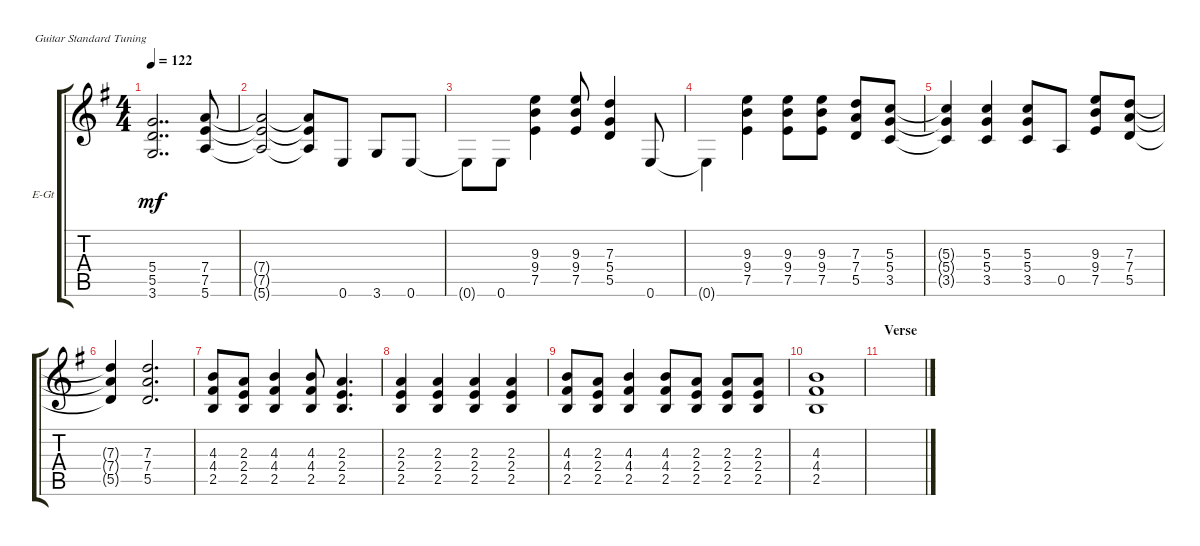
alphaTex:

\defaultSystemsLayout 4
\bracketExtendMode groupsimilarinstruments
\firstSystemTrackNameOrientation horizontal
\otherSystemsTrackNameOrientation horizontal
\track ("VINNIE RHYTHM" "E-Gt") {solo instrument distortionguitar}
\staff {score tabs}
\tuning (E4 B3 G3 D3 A2 E2)
\ts (4 4)
\tempo 122
\clef g2
\ks g
(3.6{t} 5.5{t} 5.4{t}).2{dd dy mf} (5.6 7.5 7.4).8 |
(5.6{t} 7.5{t} 7.4{t}).2 (5.6{t} 7.5{t} 7.4{t}).8 0.6.8 3.6.8 0.6.8 |
0.6{t}.8 0.6.8 (7.5 9.4 9.3).4{beam invert} (7.5 9.4 9.3).8 (7.3 5.4 5.5).4 0.6.8 |
0.6{t}.4 (7.5 9.4 9.3).4{beam invert} (9.3 9.4 7.5).8{beam invert} (7.5 9.4 9.3).8 (7.3 7.4 5.5).8 (3.5 5.4 5.3).8 |
(3.5{t} 5.4{t} 5.3{t}).4 (5.3 5.4 3.5).4 (3.5 5.4 5.3).8 0.5.8 (7.5 9.4 9.3).8 (7.3 7.4 5.5).8 |
(7.3{t} 7.4{t} 5.5{t}).4 (5.5 7.4 7.3).2{d} |
(2.5 4.4 4.3).8 (2.3 2.4 2.5).8 (2.5 4.4 4.3).4 (4.3 4.4 2.5).8 (2.5 2.4 2.3).4{d} |
(2.5 2.4 2.3).4 (2.5 2.4 2.3).4 (2.5 2.4 2.3).4 (2.5 2.4 2.3).4 |
(4.3 4.4 2.5).8 (2.5 2.4 2.3).8 (4.3 2.5 4.4).4 (4.3 4.4 2.5).8 (2.5 2.4 2.3).8 (2.3 2.4 2.5).8 (2.5 2.4 2.3).8 |
(4.3 4.4 2.5).1 |
\section ("" "Verse")
